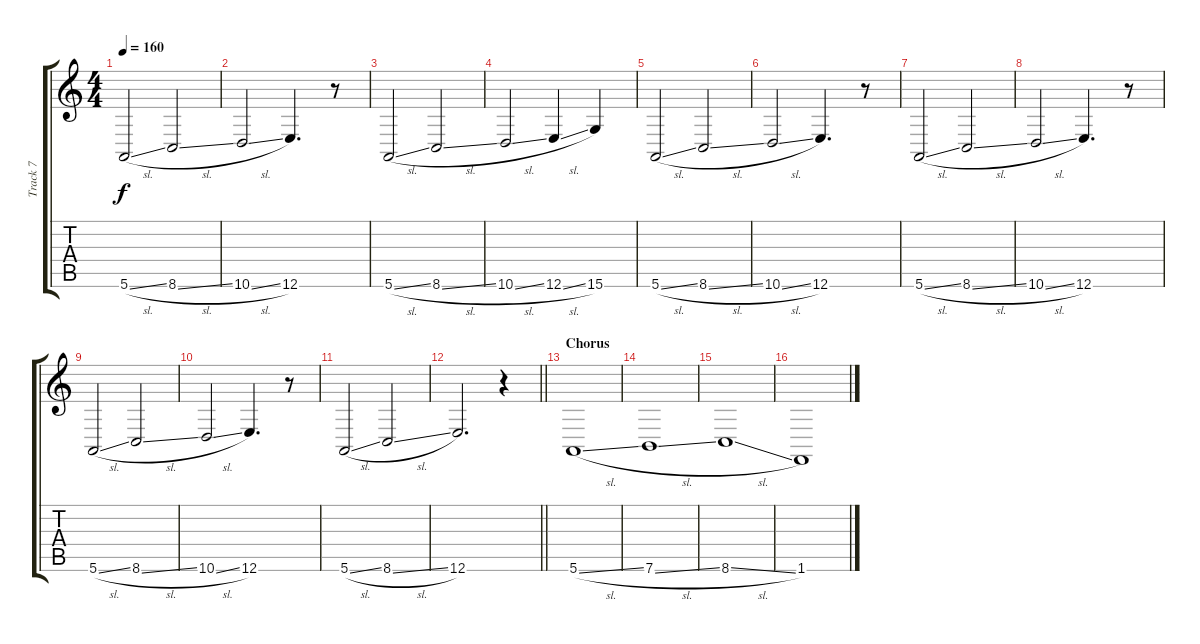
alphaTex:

\track ("Track 7" "Track 7") {instrument choiraahs}
\staff {score tabs}
\tuning (E4 B3 G3 D3 A2 E2) {hide}
\ts (4 4)
\tempo 160
\clef g2
\ks c
5.6{sl}.2{dy f} 8.6{sl}.2 |
10.6{sl}.2 12.6.4{d} r.8 |
5.6{sl}.2 8.6{sl}.2 |
10.6{sl}.2 12.6{sl}.4 15.6.4 |
5.6{sl}.2 8.6{sl}.2 |
10.6{sl}.2 12.6.4{d} r.8 |
5.6{sl}.2 8.6{sl}.2 |
10.6{sl}.2 12.6.4{d} r.8 |
5.6{sl}.2 8.6{sl}.2 |
10.6{sl}.2 12.6.4{d} r.8 |
5.6{sl}.2 8.6{sl}.2 |
\barLineRight lightlight
12.6.2{d} r.4 |
\section ("" "Chorus")
5.6{sl}.1 |
7.6{sl}.1 |
8.6{sl}.1 |
1.6.1
